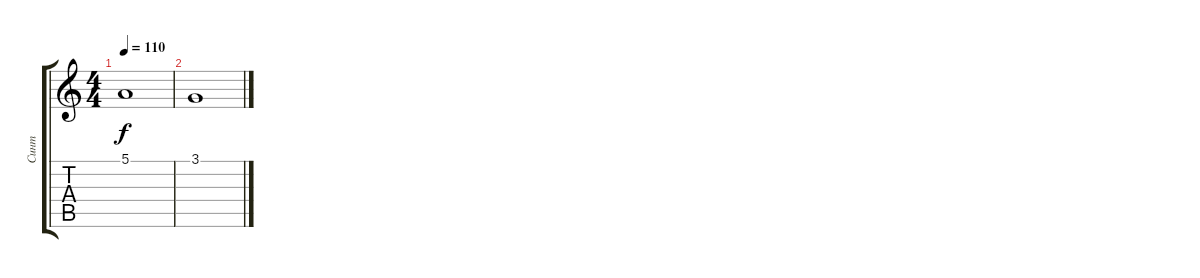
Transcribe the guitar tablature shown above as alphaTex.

\track ("Синт" "Синт") {instrument vibraphone}
\staff {score tabs}
\tuning (E4 B3 G3 D3 A2 E2) {hide}
\ts (4 4)
\tempo 110
\clef g2
\ks c
5.1.1{dy f} |
3.1.1
